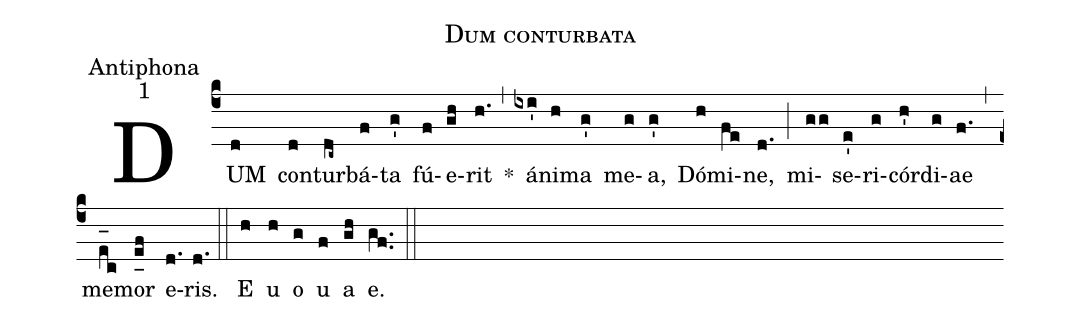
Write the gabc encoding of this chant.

name:Dum conturbata;
office-part:Antiphona;
mode:1;
%%
(c4) DUM(d) con(d)tur(dc~)bá(f)ta(g') fú(f)e(gh)rit(h.) *(,) á(ixi')ni(h)ma(g') me(g)a,(g') Dó(h)mi(fe)ne,(d.) (;) mi(gg)se(e')ri(g)cór(h')di(g)ae(f.) (,) me(e_[oh:h]c)mor(e_[uh:l]f) e(d.)ris.(d.) (::) <eu>E(h) u(h) o(g) u(f) a(gh) e.</eu>(gf..) (::)
